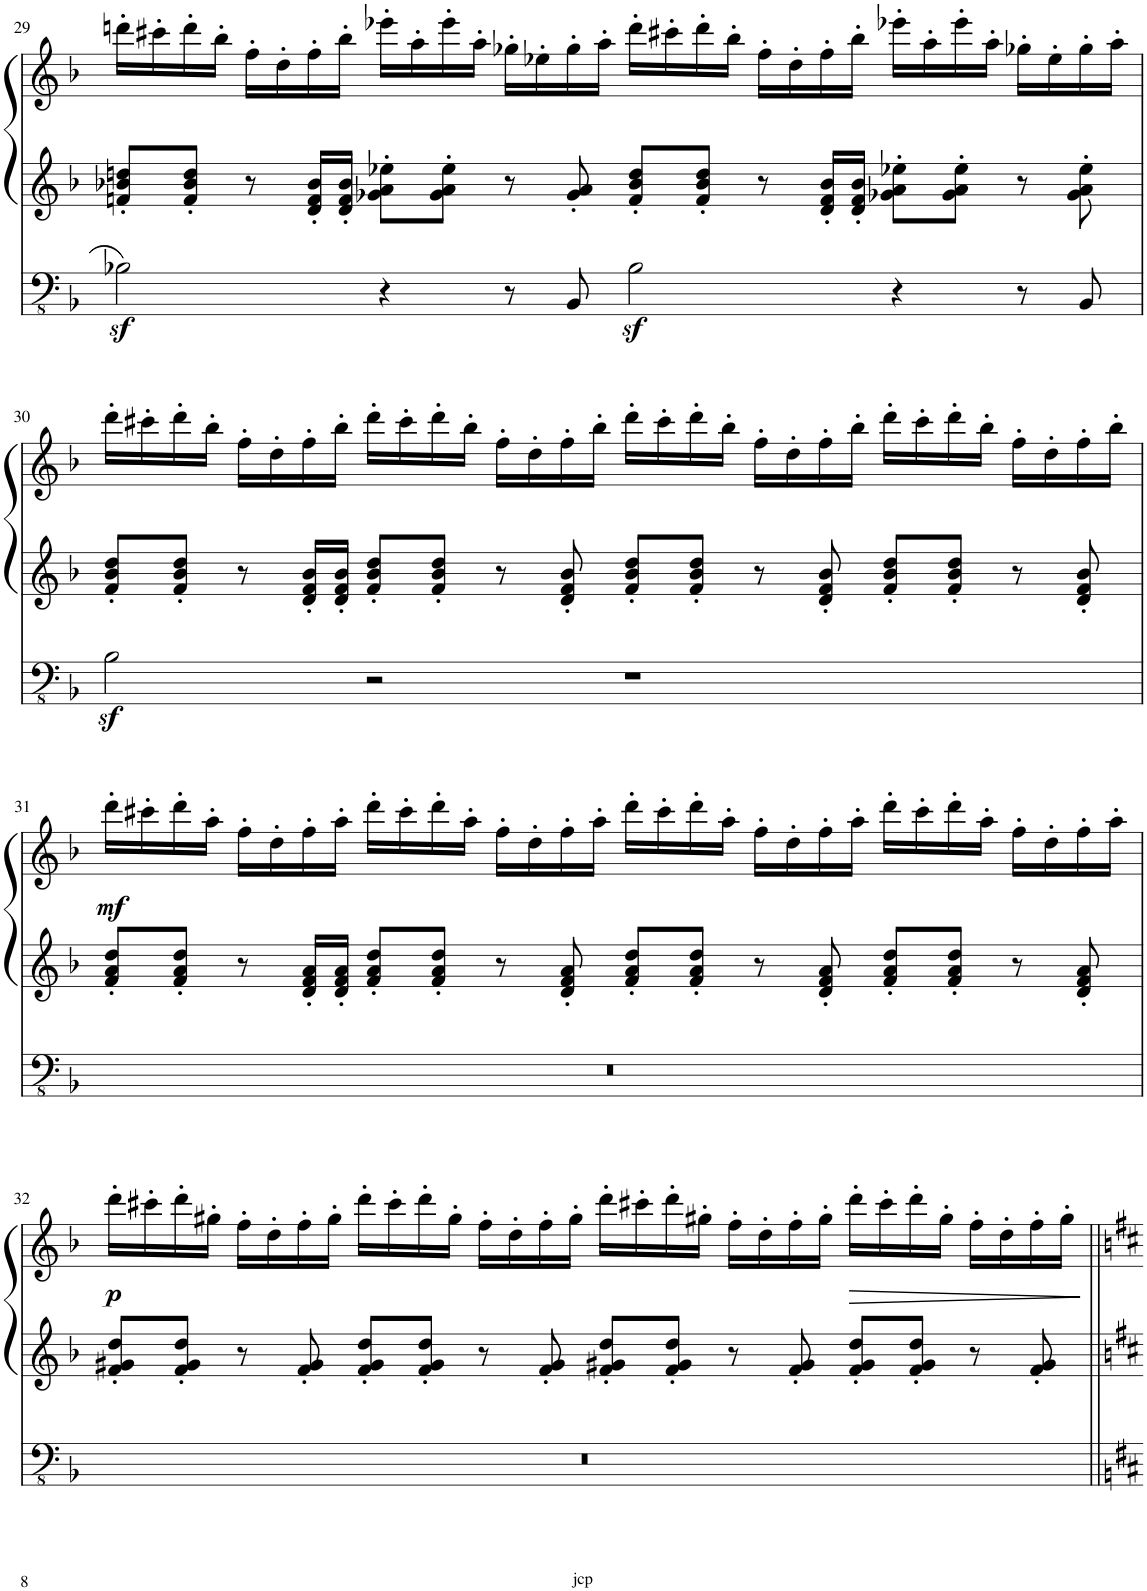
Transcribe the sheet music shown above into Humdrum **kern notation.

**kern	**kern	**kern	**dynam
*part1	*part1	*part1	*part1
*staff3	*staff2	*staff1	*staff1/2/3
*I"Orgue à tuyaux	*	*	*
*I'Org.	*	*	*
!!LO:PB:g=z
*clefFv4	*clefG2	*clefG2	*
*k[b-]	*k[b-]	*k[b-]	*
*M4/2	*M4/2	*M4/2	*
=29	=29	=29	=29
2BB-Xz<\	8fn/' 8b-X/' 8ddn/'L	16dddn'\LL	.
.	.	16ccc#X'\	.
.	8f/' 8b-/' 8dd/'J	16ddd'\	.
.	.	16bb-'\JJ	.
.	8r	16ff'\LL	.
.	.	16dd'\	.
.	16d/' 16f/' 16b-/'LL	16ff'\	.
.	16d/' 16f/' 16b-/'JJ	16bb-'\JJ	.
4r	8g-X\' 8a\' 8ee-X\'L	16eee-X'\LL	.
.	.	16aa'\	.
.	8g-\' 8a\' 8ee-\'J	16eee-'\	.
.	.	16aa'\JJ	.
8r	8r	16gg-X'\LL	.
.	.	16ee-X'\	.
8BBB-/	8g-/' 8a/'	16gg-'\	.
.	.	16aa'\JJ	.
2BB-z<\	8f/' 8b-/' 8dd/'L	16ddd'\LL	.
.	.	16ccc#X'\	.
.	8f/' 8b-/' 8dd/'J	16ddd'\	.
.	.	16bb-'\JJ	.
.	8r	16ff'\LL	.
.	.	16dd'\	.
.	16d/' 16f/' 16b-/'LL	16ff'\	.
.	16d/' 16f/' 16b-/'JJ	16bb-'\JJ	.
4r	8g-X\' 8a\' 8ee-X\'L	16eee-X'\LL	.
.	.	16aa'\	.
.	8g-\' 8a\' 8ee-\'J	16eee-'\	.
.	.	16aa'\JJ	.
8r	8r	16gg-X'\LL	.
.	.	16ee-'\	.
8BBB-/	8g-\' 8a\' 8ee-\'	16gg-'\	.
.	.	16aa'\JJ	.
!!LO:LB:g=z
=30	=30	=30	=30
2BB-z<\	8f/' 8b-/' 8dd/'L	16ddd'\LL	.
.	.	16ccc#X'\	.
.	8f/' 8b-/' 8dd/'J	16ddd'\	.
.	.	16bb-'\JJ	.
.	8r	16ff'\LL	.
.	.	16dd'\	.
.	16d/' 16f/' 16b-/'LL	16ff'\	.
.	16d/' 16f/' 16b-/'JJ	16bb-'\JJ	.
2r	8f/' 8b-/' 8dd/'L	16ddd'\LL	.
.	.	16ccc#'\	.
.	8f/' 8b-/' 8dd/'J	16ddd'\	.
.	.	16bb-'\JJ	.
.	8r	16ff'\LL	.
.	.	16dd'\	.
.	8d/' 8f/' 8b-/'	16ff'\	.
.	.	16bb-'\JJ	.
1r	8f/' 8b-/' 8dd/'L	16ddd'\LL	.
.	.	16ccc#'\	.
.	8f/' 8b-/' 8dd/'J	16ddd'\	.
.	.	16bb-'\JJ	.
.	8r	16ff'\LL	.
.	.	16dd'\	.
.	8d/' 8f/' 8b-/'	16ff'\	.
.	.	16bb-'\JJ	.
.	8f/' 8b-/' 8dd/'L	16ddd'\LL	.
.	.	16ccc#'\	.
.	8f/' 8b-/' 8dd/'J	16ddd'\	.
.	.	16bb-'\JJ	.
.	8r	16ff'\LL	.
.	.	16dd'\	.
.	8d/' 8f/' 8b-/'	16ff'\	.
.	.	16bb-'\JJ	.
!!LO:LB:g=z
=31	=31	=31	=31
!	!	!	!LO:DY:b
0r	8f/' 8a/' 8dd/'L	16ddd'\LL	mf
.	.	16ccc#X'\	.
.	8f/' 8a/' 8dd/'J	16ddd'\	.
.	.	16aa'\JJ	.
.	8r	16ff'\LL	.
.	.	16dd'\	.
.	16d/' 16f/' 16a/'LL	16ff'\	.
.	16d/' 16f/' 16a/'JJ	16aa'\JJ	.
.	8f/' 8a/' 8dd/'L	16ddd'\LL	.
.	.	16ccc#'\	.
.	8f/' 8a/' 8dd/'J	16ddd'\	.
.	.	16aa'\JJ	.
.	8r	16ff'\LL	.
.	.	16dd'\	.
.	8d/' 8f/' 8a/'	16ff'\	.
.	.	16aa'\JJ	.
.	8f/' 8a/' 8dd/'L	16ddd'\LL	.
.	.	16ccc#'\	.
.	8f/' 8a/' 8dd/'J	16ddd'\	.
.	.	16aa'\JJ	.
.	8r	16ff'\LL	.
.	.	16dd'\	.
.	8d/' 8f/' 8a/'	16ff'\	.
.	.	16aa'\JJ	.
.	8f/' 8a/' 8dd/'L	16ddd'\LL	.
.	.	16ccc#'\	.
.	8f/' 8a/' 8dd/'J	16ddd'\	.
.	.	16aa'\JJ	.
.	8r	16ff'\LL	.
.	.	16dd'\	.
.	8d/' 8f/' 8a/'	16ff'\	.
.	.	16aa'\JJ	.
!!LO:LB:g=z
=32	=32	=32	=32
!	!	!	!LO:DY:b
0r	8f/' 8g#X/' 8dd/'L	16ddd'\LL	p
.	.	16ccc#X'\	.
.	8f/' 8g#/' 8dd/'J	16ddd'\	.
.	.	16gg#X'\JJ	.
.	8r	16ff'\LL	.
.	.	16dd'\	.
.	8f/' 8g#/'	16ff'\	.
.	.	16gg#'\JJ	.
.	8f/' 8g#/' 8dd/'L	16ddd'\LL	.
.	.	16ccc#'\	.
.	8f/' 8g#/' 8dd/'J	16ddd'\	.
.	.	16gg#'\JJ	.
.	8r	16ff'\LL	.
.	.	16dd'\	.
.	8f/' 8g#/'	16ff'\	.
.	.	16gg#'\JJ	.
.	8f/' 8g#X/' 8dd/'L	16ddd'\LL	.
.	.	16ccc#X'\	.
.	8f/' 8g#/' 8dd/'J	16ddd'\	.
.	.	16gg#X'\JJ	.
.	8r	16ff'\LL	.
.	.	16dd'\	.
.	8f/' 8g#/'	16ff'\	.
.	.	16gg#'\JJ	.
!	!	!	!LO:HP:b
.	8f/' 8g#/' 8dd/'L	16ddd'\LL	>
.	.	16ccc#'\	.
.	8f/' 8g#/' 8dd/'J	16ddd'\	.
.	.	16gg#'\JJ	.
.	8r	16ff'\LL	.
.	.	16dd'\	.
.	8f/' 8g#/'	16ff'\	.
.	.	16gg#'\JJ	.
.	.	.	]
=||	=||	=||	=||
*-	*-	*-	*-
